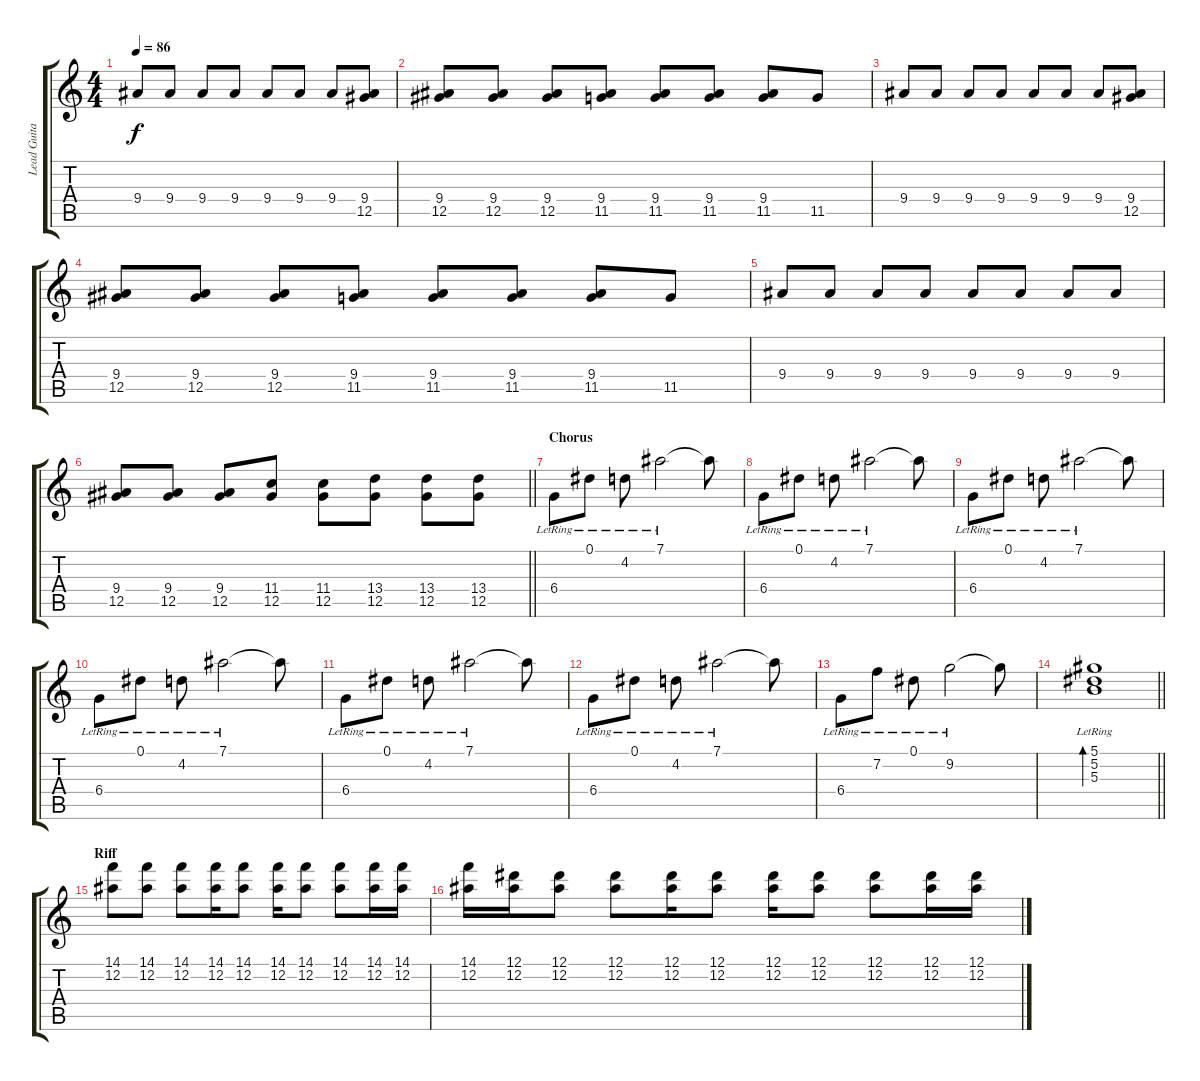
\track ("Lead Guitar" "Lead Guita") {instrument distortionguitar}
\staff {score tabs}
\tuning (Eb4 Bb3 Gb3 Db3 Ab2 Eb2) {hide}
\ts (4 4)
\tempo 86
\clef g2
\ks c
9.4.8{dy f} 9.4.8 9.4.8 9.4.8 9.4.8 9.4.8 9.4.8 (9.4 12.5).8 |
(9.4 12.5).8 (9.4 12.5).8 (9.4 12.5).8 (9.4 11.5).8 (9.4 11.5).8 (9.4 11.5).8 (9.4 11.5).8 11.5.8 |
9.4.8 9.4.8 9.4.8 9.4.8 9.4.8 9.4.8 9.4.8 (9.4 12.5).8 |
(9.4 12.5).8 (9.4 12.5).8 (9.4 12.5).8 (9.4 11.5).8 (9.4 11.5).8 (9.4 11.5).8 (9.4 11.5).8 11.5.8 |
9.4.8 9.4.8 9.4.8 9.4.8 9.4.8 9.4.8 9.4.8 9.4.8 |
\barLineRight lightlight
(9.4 12.5).8 (9.4 12.5).8 (9.4 12.5).8 (11.4 12.5).8 (11.4 12.5).8 (13.4 12.5).8 (13.4 12.5).8 (13.4 12.5).8 |
\section ("" "Chorus")
6.4{lr}.8{volume 12} 0.1{lr}.8 4.2{lr}.8 7.1{lr}.2 7.1{t}.8 |
6.4{lr}.8 0.1{lr}.8 4.2{lr}.8 7.1{lr}.2 7.1{t}.8 |
6.4{lr}.8 0.1{lr}.8 4.2{lr}.8 7.1{lr}.2 7.1{t}.8 |
6.4{lr}.8 0.1{lr}.8 4.2{lr}.8 7.1{lr}.2 7.1{t}.8 |
6.4{lr}.8 0.1{lr}.8 4.2{lr}.8 7.1{lr}.2 7.1{t}.8 |
6.4{lr}.8 0.1{lr}.8 4.2{lr}.8 7.1{lr}.2 7.1{t}.8 |
6.4{lr}.8 7.2{lr}.8 0.1{lr}.8 9.2{lr}.2 9.2{t}.8 |
\barLineRight lightlight
(5.1{lr} 5.2{lr} 5.3{lr}).1{bd 240} |
\section ("" "Riff")
(14.1 12.2).8{instrument distortionguitar} (14.1 12.2).8 (14.1 12.2).8 (14.1 12.2).16 (14.1 12.2).8 (14.1 12.2).16 (14.1 12.2).8 (14.1 12.2).8 (14.1 12.2).16 (14.1 12.2).16 |
(14.1 12.2).16 (12.1 12.2).16 (12.1 12.2).8 (12.1 12.2).8 (12.1 12.2).16 (12.1 12.2).8 (12.1 12.2).16 (12.1 12.2).8 (12.1 12.2).8 (12.1 12.2).16 (12.1 12.2).16
